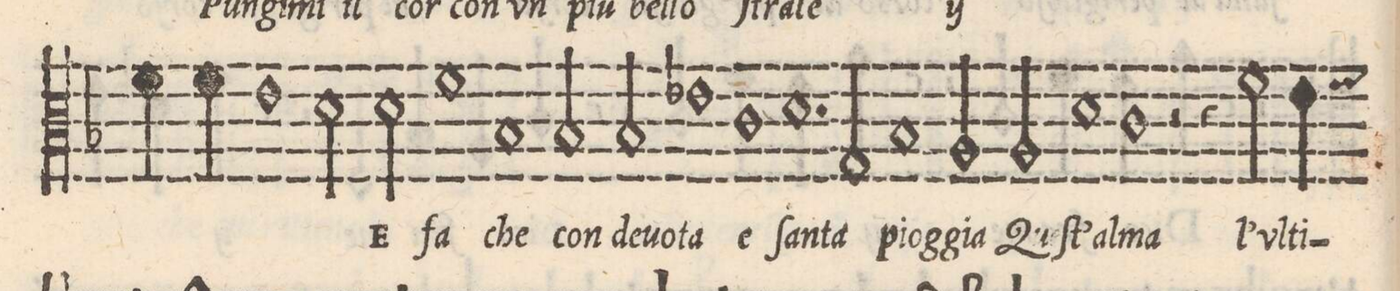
**kern	**text
*I"QVINTO	*
*clefC3	*
*k[b-]	*
*met(c)	*
*M2/1	*
4f\	bel-
4f\	-lo
1e\	ſtra-
=26-	=26-
2d\	-le
*	*Xij
2d\	E
1f\	fa
=27-	=27-
1B-/	che
2B-/	con
2B-/	de-
=28-	=28-
1e-X\	-uo-
1c\	-ta_e
=29-	=29-
1.d\	ſan-
2G/	-ta
=30-	=30-
1B-/	piog-
2A/	-gia
2A/	Queſt`
=31-	=31-
1d\	al-
1c\	-ma
=32-	=32-
2r	.
4r	.
2f\	l`vl-
4eny\	-ti-
*-	*-
